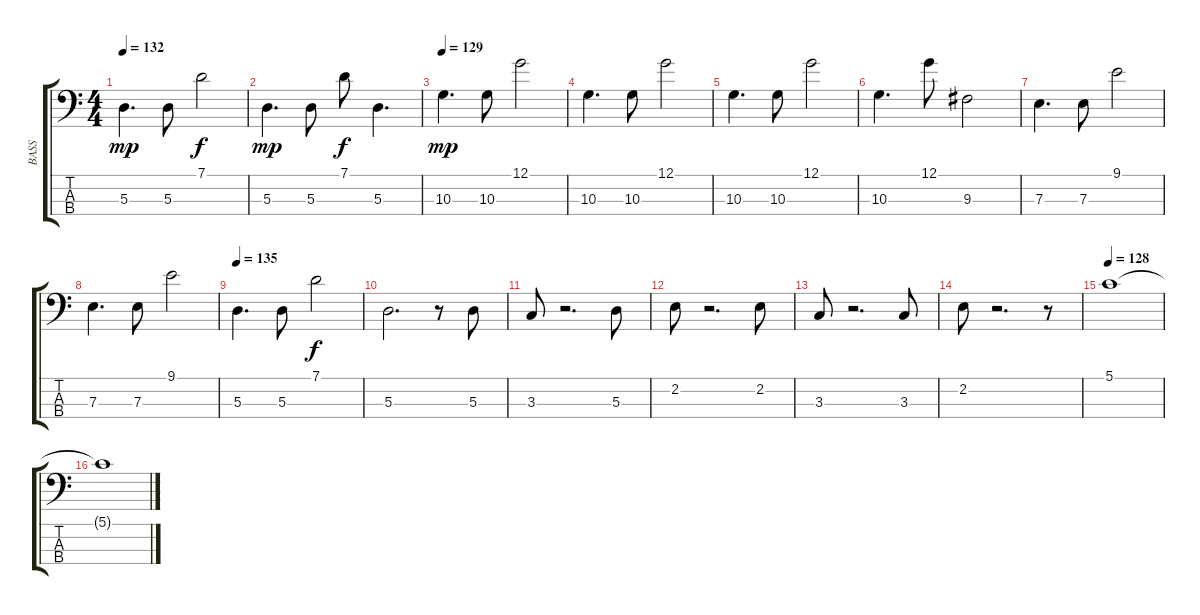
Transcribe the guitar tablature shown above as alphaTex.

\track ("BASS" "BASS") {instrument fretlessbass}
\staff {score tabs}
\tuning (G2 D2 A1 E1) {hide}
\ts (4 4)
\tempo 132
\clef f4
\ks c
5.3.4{d dy mp} 5.3.8 7.1.2{dy f} |
5.3.4{d dy mp} 5.3.8 7.1.8{dy f} 5.3.4{d} |
\tempo 129
10.3.4{d dy mp} 10.3.8 12.1.2 |
10.3.4{d} 10.3.8 12.1.2 |
10.3.4{d} 10.3.8 12.1.2 |
10.3.4{d} 12.1.8 9.3.2 |
7.3.4{d} 7.3.8 9.1.2 |
7.3.4{d} 7.3.8 9.1.2 |
\tempo 135
5.3.4{d} 5.3.8 7.1.2{dy f} |
5.3.2{d} r.8 5.3.8 |
3.3.8 r.2{d} 5.3.8 |
2.2.8 r.2{d} 2.2.8 |
3.3.8 r.2{d} 3.3.8 |
2.2.8 r.2{d} r.8 |
\tempo 128
5.1.1 |
5.1{t}.1
